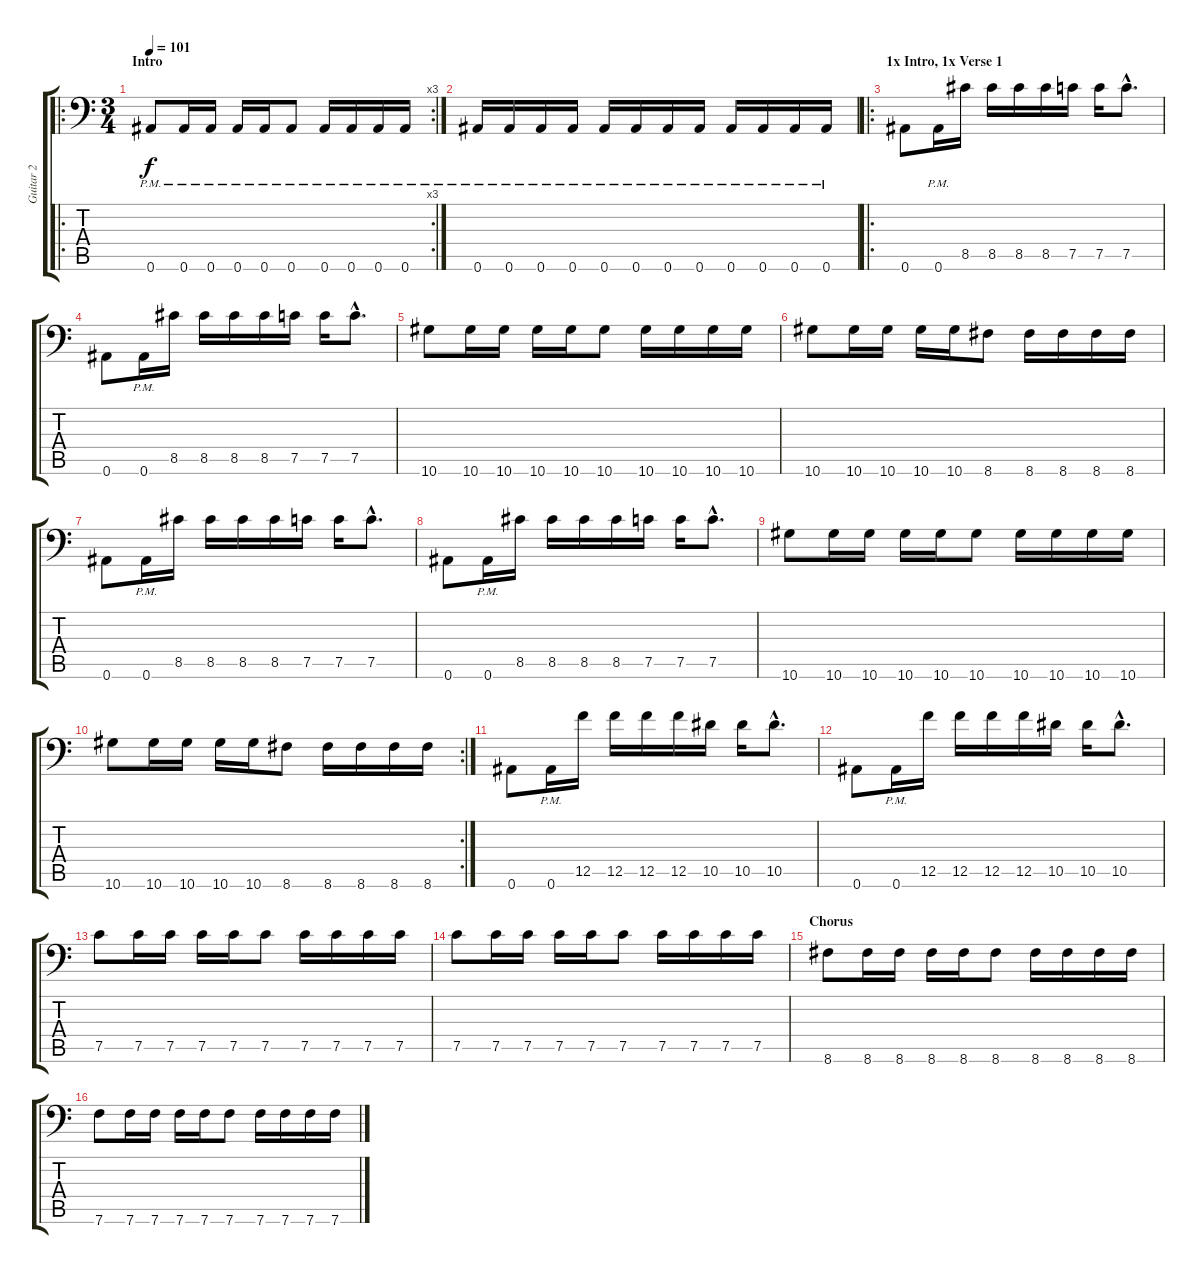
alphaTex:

\track ("Guitar 2" "Guitar 2") {instrument distortionguitar}
\staff {score tabs}
\tuning (C4 G3 Eb3 Bb2 F2 Bb1) {hide}
\ro
\rc 3
\ts (3 4)
\section ("" "Intro")
\tempo 101
\clef f4
\ks c
0.6{pm}.8{dy f instrument distortionguitar} 0.6{pm}.16 0.6{pm}.16 0.6{pm}.16 0.6{pm}.16 0.6{pm}.8 0.6{pm}.16 0.6{pm}.16 0.6{pm}.16 0.6{pm}.16 |
0.6{pm}.16 0.6{pm}.16 0.6{pm}.16 0.6{pm}.16 0.6{pm}.16 0.6{pm}.16 0.6{pm}.16 0.6{pm}.16 0.6{pm}.16 0.6{pm}.16 0.6{pm}.16 0.6{pm}.16 |
\ro
\section ("" "1x Intro, 1x Verse 1")
0.6.8 0.6{pm}.16 8.5.16 8.5.16 8.5.16 8.5.16 7.5.16 7.5.16 7.5{hac}.8{d} |
0.6.8 0.6{pm}.16 8.5.16 8.5.16 8.5.16 8.5.16 7.5.16 7.5.16 7.5{hac}.8{d} |
10.6.8 10.6.16 10.6.16 10.6.16 10.6.16 10.6.8 10.6.16 10.6.16 10.6.16 10.6.16 |
10.6.8 10.6.16 10.6.16 10.6.16 10.6.16 8.6.8 8.6.16 8.6.16 8.6.16 8.6.16 |
0.6.8 0.6{pm}.16 8.5.16 8.5.16 8.5.16 8.5.16 7.5.16 7.5.16 7.5{hac}.8{d} |
0.6.8 0.6{pm}.16 8.5.16 8.5.16 8.5.16 8.5.16 7.5.16 7.5.16 7.5{hac}.8{d} |
10.6.8 10.6.16 10.6.16 10.6.16 10.6.16 10.6.8 10.6.16 10.6.16 10.6.16 10.6.16 |
\rc 2
10.6.8 10.6.16 10.6.16 10.6.16 10.6.16 8.6.8 8.6.16 8.6.16 8.6.16 8.6.16 |
0.6.8 0.6{pm}.16 12.5.16 12.5.16 12.5.16 12.5.16 10.5.16 10.5.16 10.5{hac}.8{d} |
0.6.8 0.6{pm}.16 12.5.16 12.5.16 12.5.16 12.5.16 10.5.16 10.5.16 10.5{hac}.8{d} |
7.5.8 7.5.16 7.5.16 7.5.16 7.5.16 7.5.8 7.5.16 7.5.16 7.5.16 7.5.16 |
7.5.8 7.5.16 7.5.16 7.5.16 7.5.16 7.5.8 7.5.16 7.5.16 7.5.16 7.5.16 |
\section ("" "Chorus")
8.6.8 8.6.16 8.6.16 8.6.16 8.6.16 8.6.8 8.6.16 8.6.16 8.6.16 8.6.16 |
7.6.8 7.6.16 7.6.16 7.6.16 7.6.16 7.6.8 7.6.16 7.6.16 7.6.16 7.6.16
